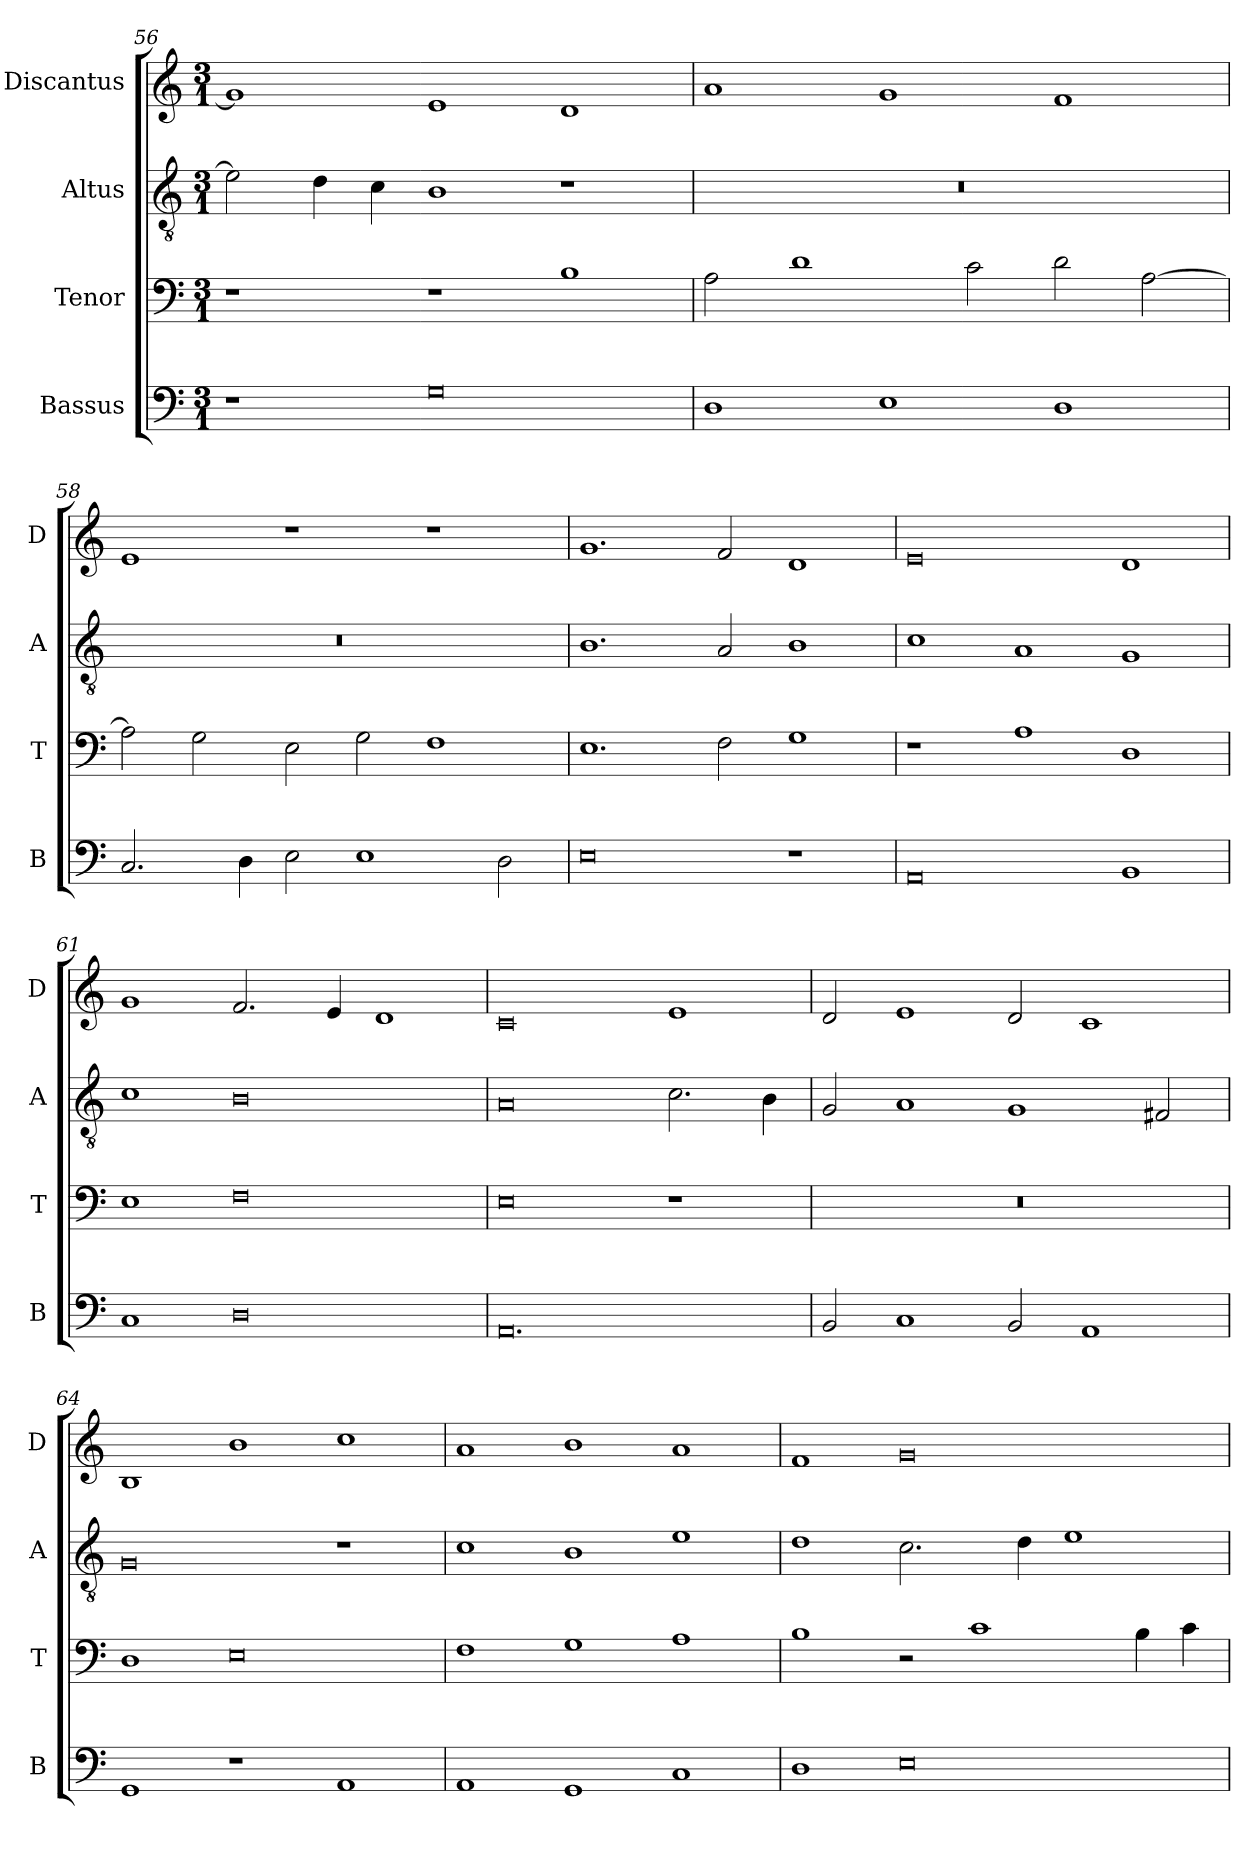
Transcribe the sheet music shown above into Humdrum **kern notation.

**kern	**kern	**kern	**kern
*part4	*part3	*part2	*part1
*staff4	*staff3	*staff2	*staff1
*I"Bassus	*I"Tenor	*I"Altus	*I"Discantus
*I'B	*I'T	*I'A	*I'D
*clefF4	*clefF4	*clefGv2	*clefG2
*k[]	*k[]	*k[]	*k[]
*M3/1	*M3/1	*M3/1	*M3/1
=56	=56	=56	=56
1r	1r	2e\]	1g]
.	.	4d\	.
.	.	4c\	.
0G	1r	1B	1e
.	1B	1r	1d
=57	=57	=57	=57
1D	2A\	0.r	1a
.	1d	.	.
1E	.	.	1g
.	2c\	.	.
1D	2d\	.	1f
.	[2A\	.	.
=58	=58	=58	=58
2.C/	2A\]	0.r	1e
.	2G\	.	.
4D\	.	.	.
2E\	2E\	.	1r
1E	2G\	.	.
.	1F	.	1r
2D\	.	.	.
=59	=59	=59	=59
0E	1.E	1.B	1.g
.	2F\	2A/	2f/
1r	1G	1B	1d
=60	=60	=60	=60
0AA	1r	1c	0e
.	1A	1A	.
1BB	1D	1G	1d
=61	=61	=61	=61
1C	1E	1c	1g
0D	0F	0B	2.f/
.	.	.	4e/
.	.	.	1d
=62	=62	=62	=62
0.AA	0E	0A	0c
.	1r	2.c\	1e
.	.	4B\	.
=63	=63	=63	=63
2BB/	0.r	2G/	2d/
1C	.	1A	1e
2BB/	.	1G	2d/
1AA	.	.	1c
.	.	2F#X/	.
=64	=64	=64	=64
1GG	1D	0G	1B
1r	0E	.	1b
1AA	.	1r	1cc
=65	=65	=65	=65
1AA	1F	1c	1a
1GG	1G	1B	1b
1C	1A	1e	1a
=66	=66	=66	=66
1D	1B	1d	1f
0E	2r	2.c\	0g
.	1c	.	.
.	.	4d\	.
.	.	1e	.
.	4B\	.	.
.	4c\	.	.
=	=	=	=
*-	*-	*-	*-
